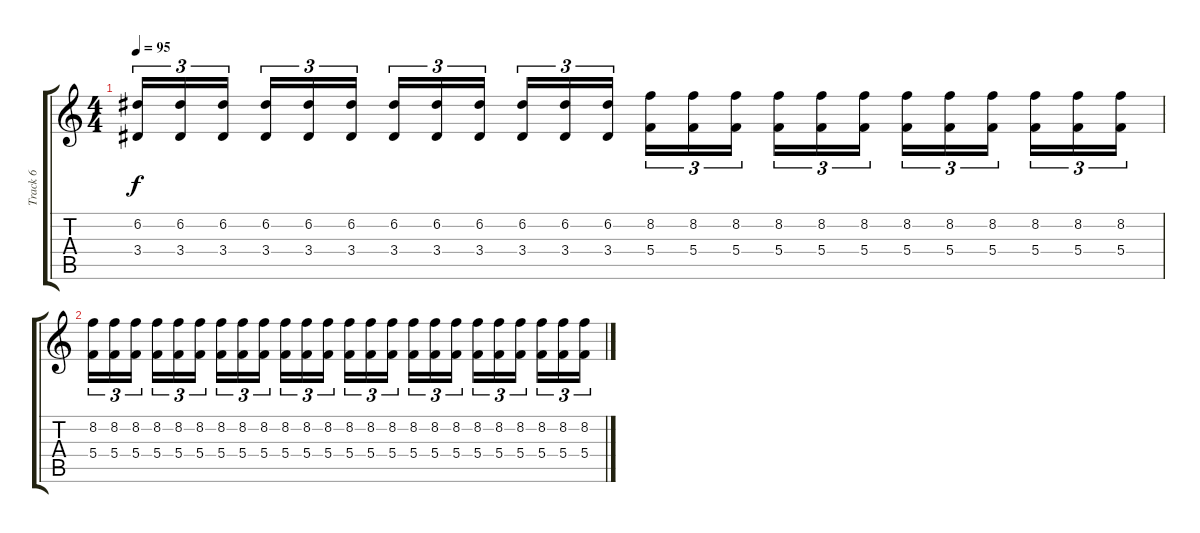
\track ("Track 6" "Track 6") {instrument distortionguitar}
\staff {score tabs}
\tuning (D4 A3 F3 C3 G2 C2) {hide}
\ts (4 4)
\tempo 95
\clef g2
\ks c
(6.2 3.4).16{tu (3 2) dy f} (6.2 3.4).16{tu (3 2)} (6.2 3.4).16{tu (3 2) beam splitsecondary} (6.2 3.4).16{tu (3 2)} (6.2 3.4).16{tu (3 2)} (6.2 3.4).16{tu (3 2)} (6.2 3.4).16{tu (3 2)} (6.2 3.4).16{tu (3 2)} (6.2 3.4).16{tu (3 2) beam splitsecondary} (6.2 3.4).16{tu (3 2)} (6.2 3.4).16{tu (3 2)} (6.2 3.4).16{tu (3 2)} (8.2 5.4).16{tu (3 2)} (8.2 5.4).16{tu (3 2)} (8.2 5.4).16{tu (3 2) beam splitsecondary} (8.2 5.4).16{tu (3 2)} (8.2 5.4).16{tu (3 2)} (8.2 5.4).16{tu (3 2)} (8.2 5.4).16{tu (3 2)} (8.2 5.4).16{tu (3 2)} (8.2 5.4).16{tu (3 2) beam splitsecondary} (8.2 5.4).16{tu (3 2)} (8.2 5.4).16{tu (3 2)} (8.2 5.4).16{tu (3 2)} |
(8.2 5.4).16{tu (3 2)} (8.2 5.4).16{tu (3 2)} (8.2 5.4).16{tu (3 2) beam splitsecondary} (8.2 5.4).16{tu (3 2)} (8.2 5.4).16{tu (3 2)} (8.2 5.4).16{tu (3 2)} (8.2 5.4).16{tu (3 2)} (8.2 5.4).16{tu (3 2)} (8.2 5.4).16{tu (3 2) beam splitsecondary} (8.2 5.4).16{tu (3 2)} (8.2 5.4).16{tu (3 2)} (8.2 5.4).16{tu (3 2)} (8.2 5.4).16{tu (3 2)} (8.2 5.4).16{tu (3 2)} (8.2 5.4).16{tu (3 2) beam splitsecondary} (8.2 5.4).16{tu (3 2)} (8.2 5.4).16{tu (3 2)} (8.2 5.4).16{tu (3 2)} (8.2 5.4).16{tu (3 2)} (8.2 5.4).16{tu (3 2)} (8.2 5.4).16{tu (3 2) beam splitsecondary} (8.2 5.4).16{tu (3 2)} (8.2 5.4).16{tu (3 2)} (8.2 5.4).16{tu (3 2)}
